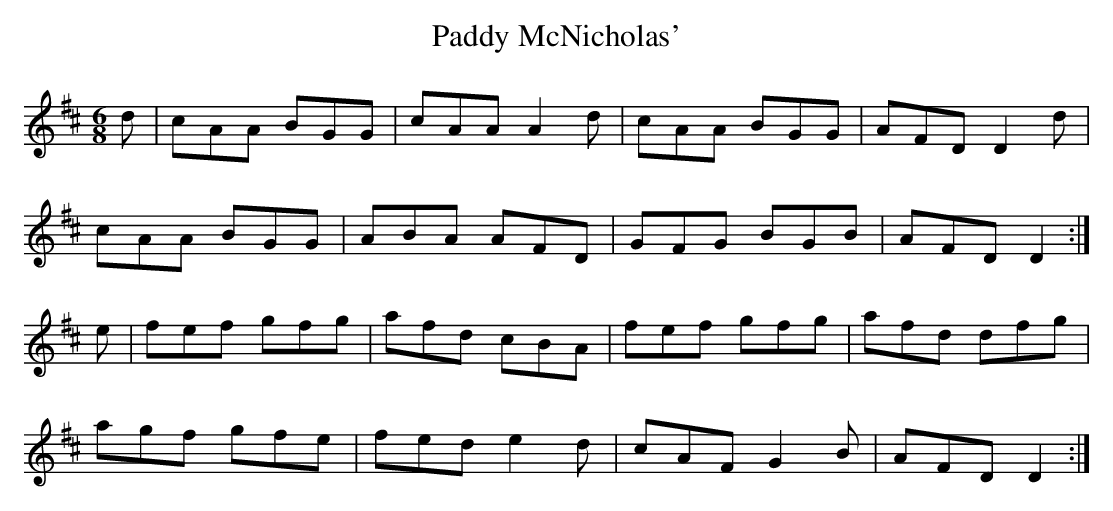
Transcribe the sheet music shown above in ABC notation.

X:1
T: Paddy McNicholas'
M: 6/8
L: 1/8
K: D
d|cAA BGG|cAA A2d|cAA BGG|AFD D2d|
cAA BGG|ABA AFD|GFG BGB|AFD D2 :|
e|fef gfg|afd cBA|fef gfg|afd dfg|
agf gfe|fed e2d|cAF G2B|AFD D2 :|
